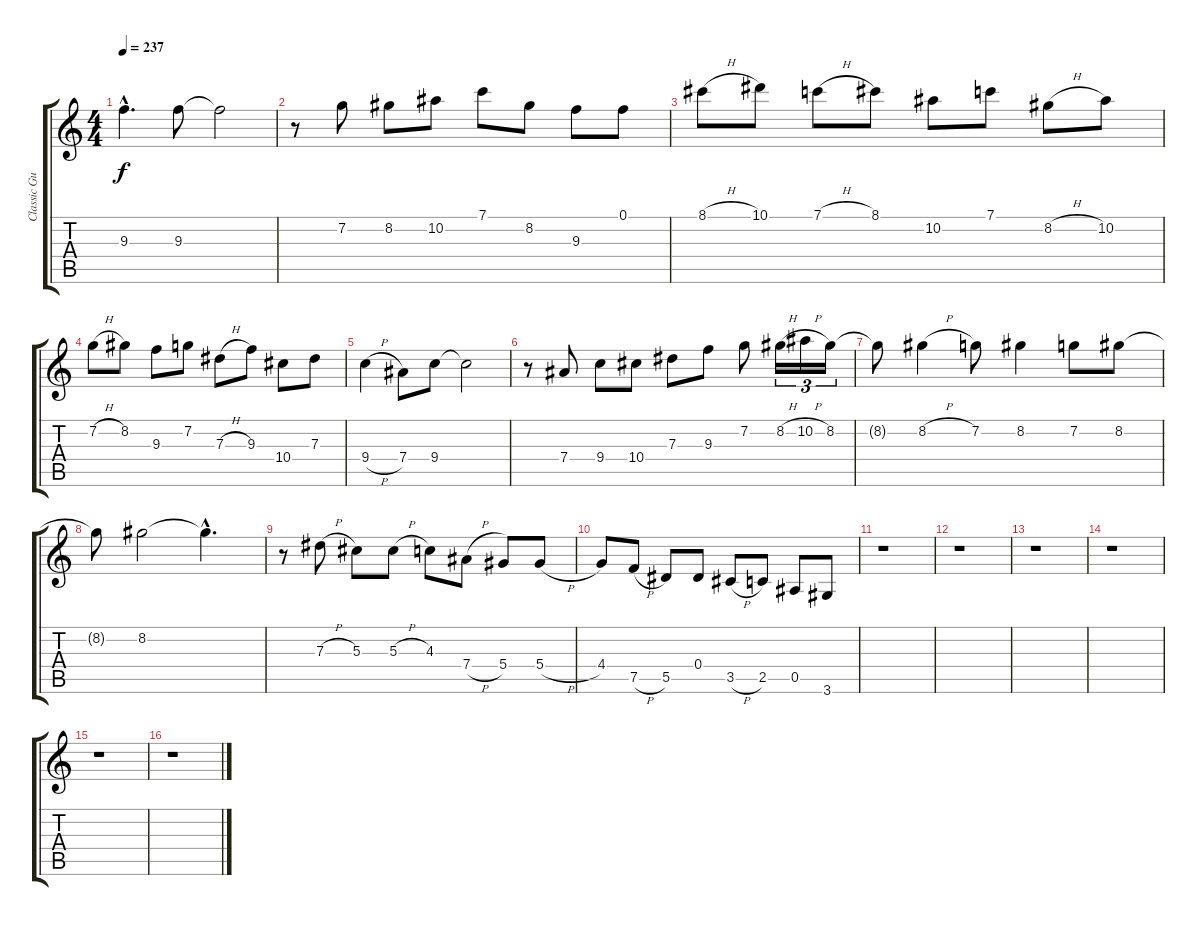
\track ("Classic Guitar" "Classic Gu") {instrument acousticguitarnylon}
\staff {score tabs}
\tuning (F4 C4 Ab3 Eb3 Bb2 F2) {hide}
\ts (4 4)
\tempo 237
\clef g2
\ks c
9.3{hac}.4{d dy f} 9.3.8 9.3{t}.2 |
r.8 7.2.8 8.2.8 10.2.8 7.1.8 8.2.8 9.3.8 0.1.8 |
8.1{h}.8 10.1.8 7.1{h}.8 8.1.8 10.2.8 7.1.8 8.2{h}.8 10.2.8 |
7.2{h}.8 8.2.8 9.3.8 7.2.8 7.3{h}.8 9.3.8 10.4.8 7.3.8 |
9.4{h}.4 7.4.8 9.4.8 9.4{t}.2 |
r.8 7.4.8 9.4.8 10.4.8 7.3.8 9.3.8 7.2.8 8.2{h}.16{tu (3 2)} 10.2{h}.16{tu (3 2)} 8.2.16{tu (3 2)} |
8.2{t}.8 8.2{h}.4 7.2.8 8.2.4 7.2.8 8.2.8 |
8.2{t}.8 8.2.2 8.2{hac t}.4{d} |
r.8 7.3{h}.8 5.3.8 5.3{h}.8 4.3.8 7.4{h}.8 5.4.8 5.4{h}.8 |
4.4.8 7.5{h}.8 5.5.8 0.4.8 3.5{h}.8 2.5.8 0.5.8 3.6.8 |
r.1 |
r.1 |
r.1 |
r.1 |
r.1 |
r.1
